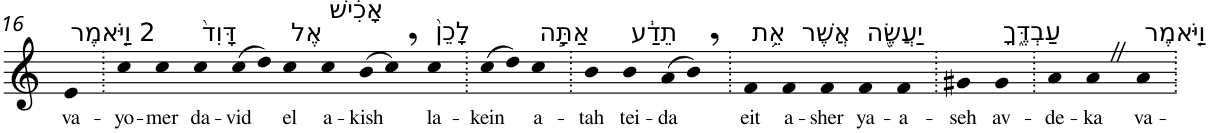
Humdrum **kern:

**kern	**text
*part1	*part1
*staff1	*staff1
*I"Piano	*
*I'Pno	*
!!LO:PB:g=z
*clefG2	*
*k[]	*
=16	=16
!LO:TX:a:t=2 וַיֹּ֤אמֶר	!
!	!LO:LY:b
4e	va-
=17.	=17.
!	!LO:LY:b
4cc	-yo-
!	!LO:LY:b
4cc	-mer
!LO:TX:a:t=דָּוִד֙	!
!	!LO:LY:b
4cc	da-
!	!LO:LY:b
(>8cc	-vid
8dd)	.
!LO:TX:a:t=אֶל	!
!	!LO:LY:b
4cc	el
!LO:TX:a:t=אָכִ֔ישׁ	!
!	!LO:LY:b
4cc	a-
!	!LO:LY:b
(>8b	-kish
8cc,)	.
!LO:TX:a:t=לָכֵן֙	!
!	!LO:LY:b
4cc	la-
=18.	=18.
!	!LO:LY:b
(>8cc	-kein
8dd)	.
!LO:TX:a:t=אַתָּ֣ה	!
!	!LO:LY:b
4cc	a-
=19.	=19.
!	!LO:LY:b
4b	-tah
!LO:TX:a:t=תֵדַ֔ע	!
!	!LO:LY:b
4b	tei-
!	!LO:LY:b
(>8a	-da
8b,)	.
=20.	=20.
!LO:TX:a:t=אֵ֥ת	!
!	!LO:LY:b
4f	eit
!LO:TX:a:t=אֲשֶׁר	!
!	!LO:LY:b
4f	a-
!	!LO:LY:b
4f	-sher
!LO:TX:a:t=יַעֲשֶׂ֖ה	!
!	!LO:LY:b
4f	ya-
!	!LO:LY:b
4f	-a-
=21.	=21.
!	!LO:LY:b
4g#X	-seh
!LO:TX:a:t=עַבְדֶּ֑ךָ	!
!	!LO:LY:b
4g#	av-
=22.	=22.
!	!LO:LY:b
4a	-de-
!	!LO:LY:b
4aZ	-ka
!LO:TX:a:t=וַיֹּ֤אמֶר	!
!	!LO:LY:b
4a	va-
=.	=.
*-	*-
